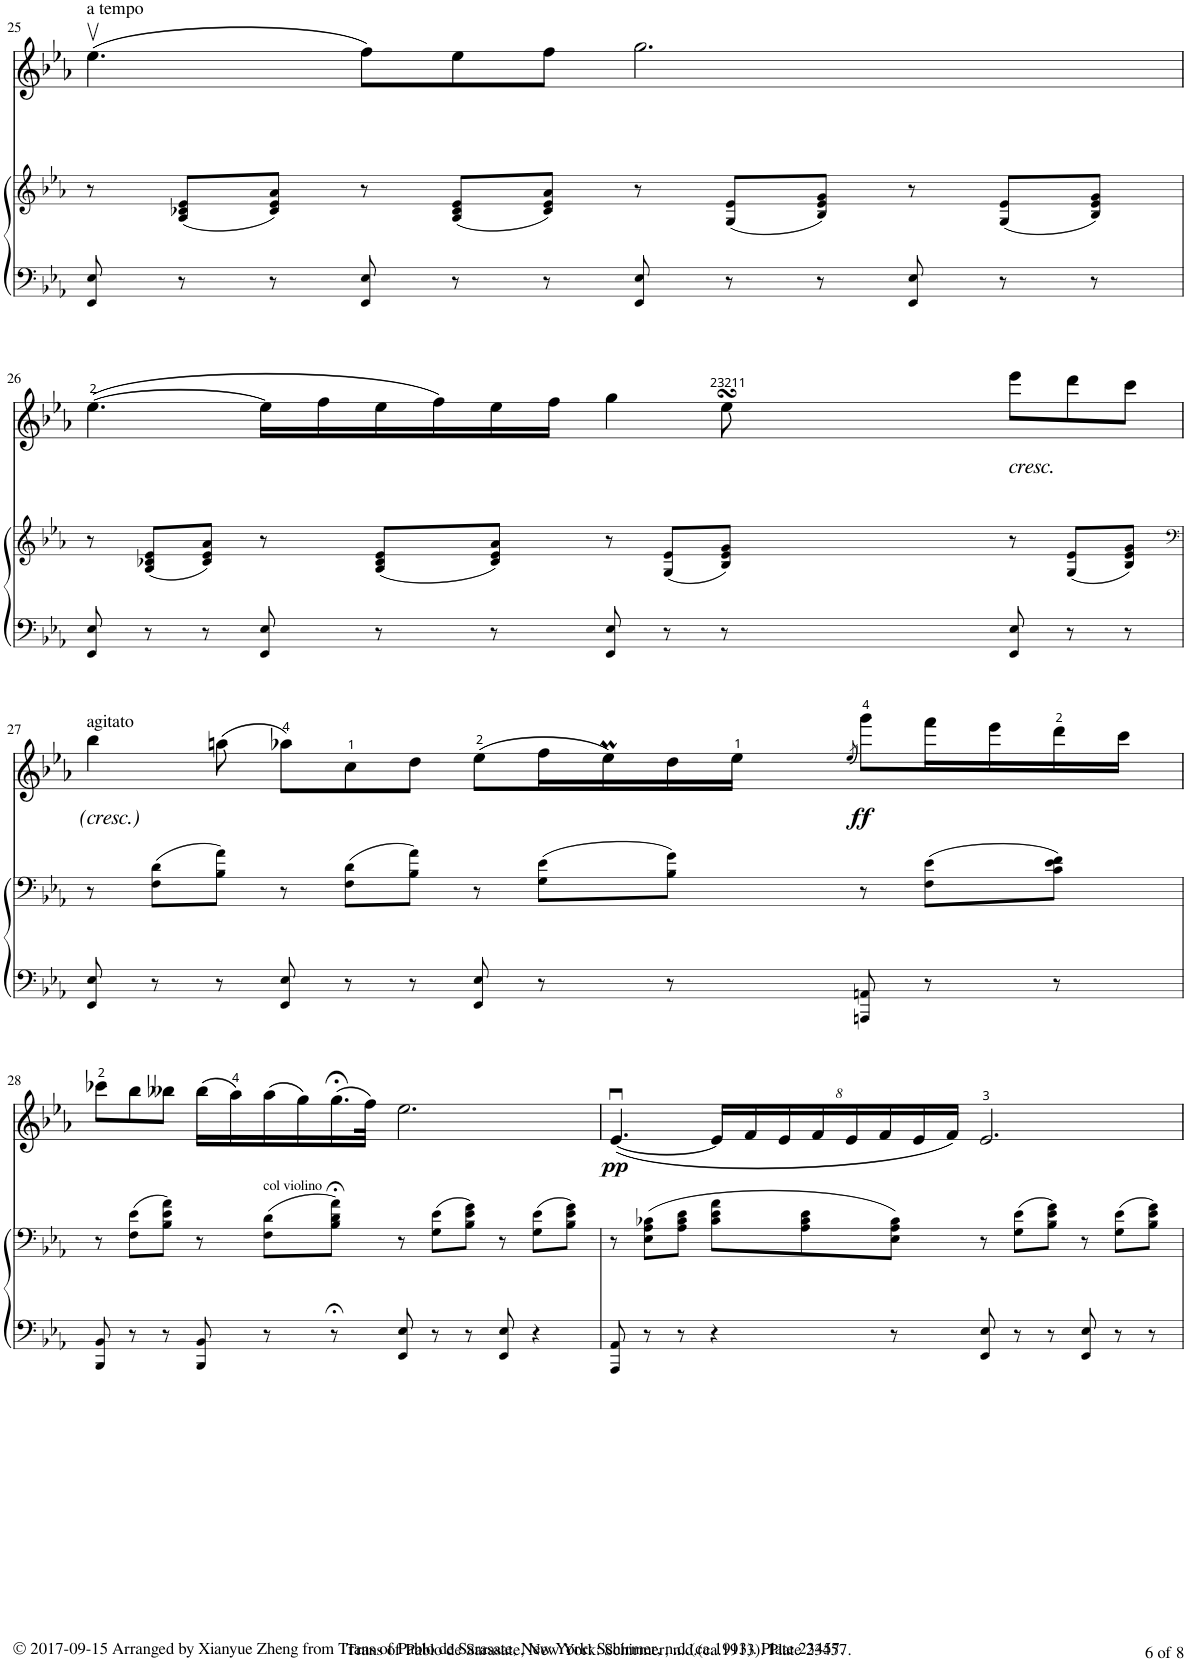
**kern	**kern	**kern	**dynam
*part2	*part2	*part1	*part1
*staff3	*staff2	*staff1	*staff1
*I"Piano	*	*I"Violin	*
*I'Pno	*	*I'Vln	*
!!LO:PB:g=z
*clefF4	*clefG2	*clefG2	*
*k[b-e-a-]	*k[b-e-a-]	*k[b-e-a-]	*
*M12/8	*M12/8	*M12/8	*
=25	=25	=25	=25
!	!	!LO:TX:a:t=a tempo	!
8EE-/ 8E-/	8r	(4.ee-v\	.
8r	(8A-/ 8c-X/ 8e-/L	.	.
8r	8c-/ 8e-/ 8a-/J)	.	.
8EE-/ 8E-/	8r	8ff\L)	.
8r	(8A-/ 8c-/ 8e-/L	8ee-\	.
8r	8c-/ 8e-/ 8a-/J)	8ff\J	.
8EE-/ 8E-/	8r	2.gg\	.
8r	(8G/ 8e-/L	.	.
8r	8B-/ 8e-/ 8g/J)	.	.
8EE-/ 8E-/	8r	.	.
8r	(8G/ 8e-/L	.	.
8r	8B-/ 8e-/ 8g/J)	.	.
!!LO:LB:g=z
=26	=26	=26	=26
*	*	*^	*
8EE-/ 8E-/	8r	(>[>4.ee-\	1ryy	.
8r	(8A-/ 8c-X/ 8e-/L	.	.	.
8r	8c-/ 8e-/ 8a-/J)	.	.	.
8EE-/ 8E-/	8r	16ee-\LL]	.	.
.	.	16ff\	.	.
8r	(8A-/ 8c-/ 8e-/L	16ee-\	.	.
.	.	16ff\)	.	.
8r	8c-/ 8e-/ 8a-/J)	16ee-\	.	.
.	.	16ff\JJ	.	.
8EE-/ 8E-/	8r	4gg\	.	.
8r	(8G/ 8e-/L	.	.	.
8r	8B-/ 8e-/ 8g/J)	8ee-sSSs\	16ee-!LL	.
.	.	.	64ff!LL	.
.	.	.	64ee-!	.
.	.	.	64dd!	.
.	.	.	64ee-!JJJJ	.
!	!	!LO:TX:b:i:t=cresc.	!	!
8EE-/ 8E-/	8r	8eee-\L	4.ryy	.
8r	(8G/ 8e-/L	8ddd\	.	.
8r	8B-/ 8e-/ 8g/J)	8ccc\J	.	.
!!LO:LB:g=z	!!
=27	=27	=27	=27	=27
*	*clefF4	*	*	*
!	!	!LO:TX:a:t=agitato	!	!
8EE-/ 8E-/	8r	4bb-\	16ryy	.
*	*	*v	*v	*
8r	(8F\ 8d\L	.	.
8r	8B-\ 8a-\J)	(>8aan\	.
8EE-/ 8E-/	8r	8aa-X\L)	.
8r	(8F\ 8d\L	8cc\	.
8r	8B-\ 8a-\J)	8dd\J	.
8EE-/ 8E-/	8r	(>8ee-\L	.
8r	(8G\ 8e-\L	16ff\L	.
.	.	16ee-M\)	.
8r	8B-\ 8g\J)	16dd\	.
*	*	*^	*
.	.	16ee-\JJ	32ee-!LLL	.
.	.	.	(32ee-!JJJ	.
.	.	(8qee-/	.	.
!	!	!	!	!LO:DY:b
8AAAn/ 8AAn/	8r	8ggg\L)	8ggg)	ff
8r	(8F\ 8e-\L	16fff\L	4ryy	.
.	.	16eee-\	.	.
8r	8c\ 8e-\ 8f\J)	16ddd\	.	.
.	.	16ccc\JJ	.	.
*	*	*v	*v	*
!!LO:LB:g=z
=28	=28	=28	=28
8BBB-/ 8BB-/	8r	8ccc-X\L	.
8r	(8F\ 8e-\L	8bb-\	.
8r	8B-\ 8e-\ 8a-\J)	8bb--X\J	.
8BBB-/ 8BB-/	8r	(16bb--\LL	.
.	.	16aa-\)	.
!	!LO:TX:a:t=col violino	!	!
8r	(8F\ 8d\L	(16aa-\	.
.	.	16gg\)	.
8r;<	8B-\;< 8d\;< 8a-\;<J)	(16.gg;<\	.
.	.	32ff\JJk)	.
8EE-/ 8E-/	8r	2.ee-\	.
8r	(8G\ 8e-\L	.	.
8r	8B-\ 8e-\ 8g\J)	.	.
8EE-/ 8E-/	8r	.	.
4r	(8G\ 8e-\L	.	.
.	8B-\ 8e-\ 8g\J)	.	.
=29	=29	=29	=29
!	!	!	!LO:DY:b
8AAA-/ 8AA-/	8r	([4.e-u/	pp
8r	(8E-\ 8A-\ 8c-X\L	.	.
8r	8A-\ 8c-\ 8e-\J	.	.
*	*	*Xbrackettup	*
4r	8c-\ 8e-\ 8a-\L	64%3e-/LL]	.
.	.	64%3f/	.
.	.	64%3e-/	.
.	8A-\ 8c-\ 8e-\	.	.
.	.	64%3f/	.
.	.	64%3e-/	.
.	.	64%3f/	.
8r	8E-\ 8A-\ 8c-\J)	.	.
.	.	64%3e-/	.
.	.	64%3f/JJ)	.
8EE-/ 8E-/	8r	2.e-/	.
8r	(8G\ 8e-\L	.	.
8r	8B-\ 8e-\ 8g\J)	.	.
8EE-/ 8E-/	8r	.	.
8r	(8G\ 8e-\L	.	.
8r	8B-\ 8e-\ 8g\J)	.	.
=	=	=	=
*-	*-	*-	*-
